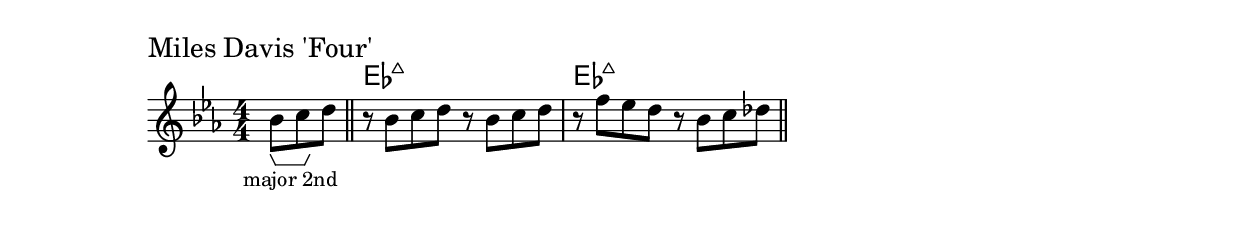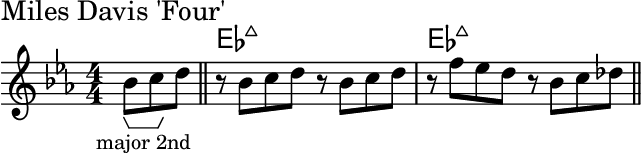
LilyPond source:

\version "2.24.4"
\language "english"
#(ly:set-option 'crop #t)
\score {
  \midi {
    \tempo 4=140
  }
  \layout {
    \context {
      \Score
      \omit BarNumber
    }
    \context {
      \Voice
      \consists Horizontal_bracket_engraver
    }
  }
  {
    <<
    \chords{
      \set noChordSymbol = ""
      \set minorChordModifier = \markup { "-" }
      \skip \ppp % spacer to set voice volume
      R4. | ef1:maj~ | ef1:maj
    }
    \new Staff {
      \key ef \major
      \numericTimeSignature
      \time 4/4
      \clef treble
      {
        \sectionLabel "Miles Davis 'Four'"
        {
          \skip \ff % spacer to set voice volume
          \once\override HorizontalBracketText.text = "major 2nd"
          \partial 4. bf'8 \startGroup c''8 \stopGroup d''8 \bar "||"
          r8 bf'8 c''8  d''8 r8 bf'8 c''8  d''8 |
          r8 f''8 ef''8 d''8 r8 bf'8 c''8  df''8
          \bar "||"
        }
      }
    }
    >>
  }
}
